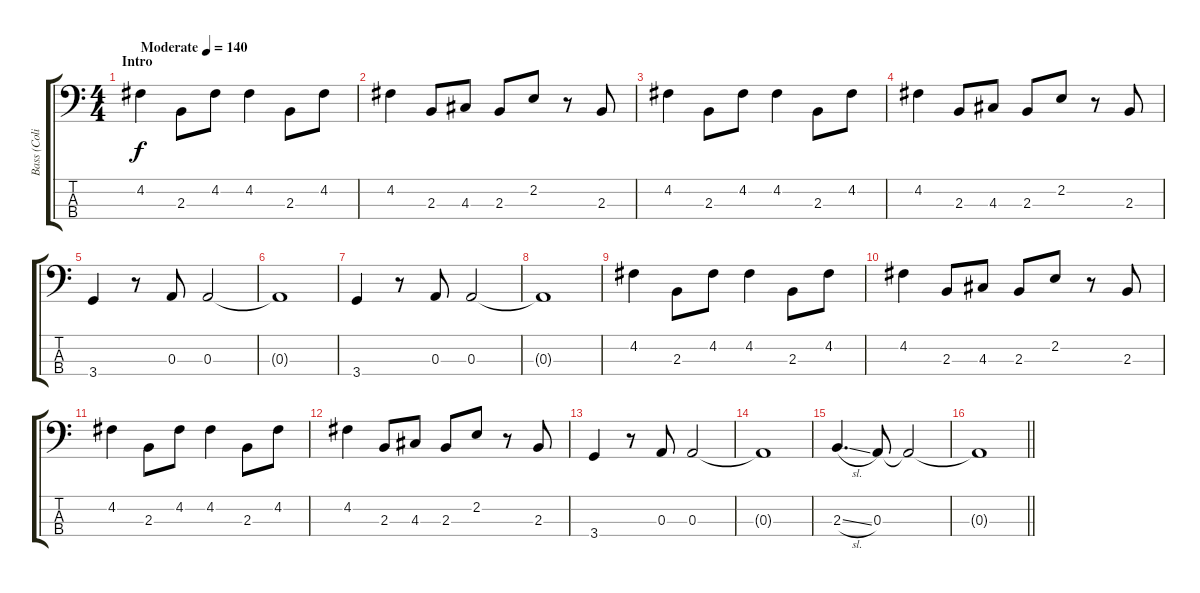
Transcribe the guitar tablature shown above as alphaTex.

\track ("Bass (Colin GreenWood)" "Bass (Coli") {instrument electricbassfinger}
\staff {score tabs}
\tuning (G2 D2 A1 E1) {hide}
\ts (4 4)
\section ("" "Intro")
\tempo (140 "Moderate")
\clef f4
\ks c
4.2.4{dy f instrument electricbassfinger} 2.3.8 4.2.8 4.2.4 2.3.8 4.2.8 |
4.2.4 2.3.8 4.3.8 2.3.8 2.2.8 r.8 2.3.8 |
4.2.4 2.3.8 4.2.8 4.2.4 2.3.8 4.2.8 |
4.2.4 2.3.8 4.3.8 2.3.8 2.2.8 r.8 2.3.8 |
3.4.4 r.8 0.3.8 0.3.2 |
0.3{t}.1 |
3.4.4 r.8 0.3.8 0.3.2 |
0.3{t}.1 |
4.2.4 2.3.8 4.2.8 4.2.4 2.3.8 4.2.8 |
4.2.4 2.3.8 4.3.8 2.3.8 2.2.8 r.8 2.3.8 |
4.2.4 2.3.8 4.2.8 4.2.4 2.3.8 4.2.8 |
4.2.4 2.3.8 4.3.8 2.3.8 2.2.8 r.8 2.3.8 |
3.4.4 r.8 0.3.8 0.3.2 |
0.3{t}.1 |
2.3{sl}.4{d} 0.3.8 0.3{t}.2 |
\barLineRight lightlight
0.3{t}.1
